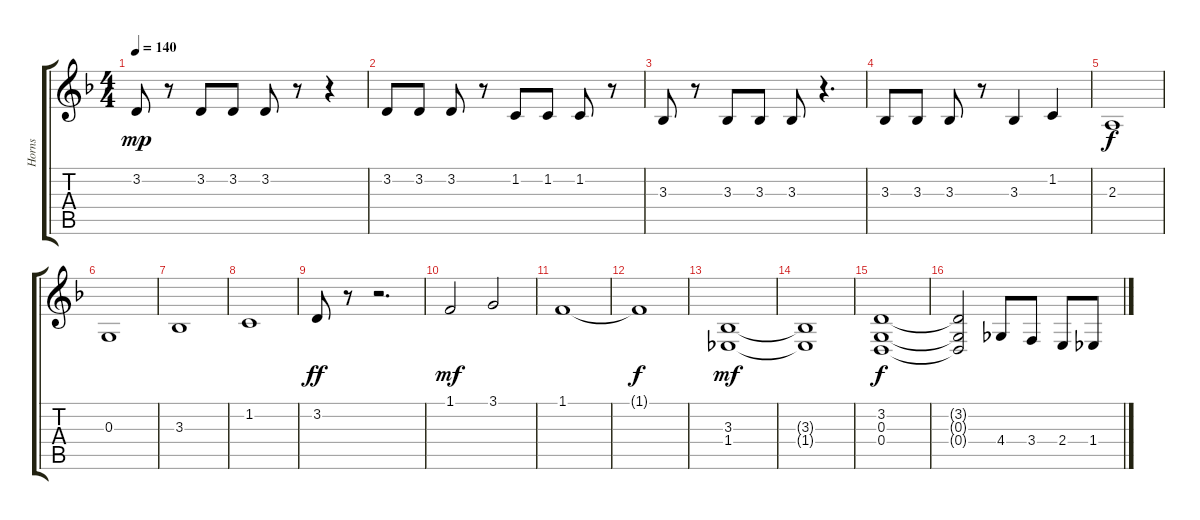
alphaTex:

\track ("Horns" "Horns") {instrument frenchhorn}
\staff {score tabs}
\tuning (E4 B3 G3 D3 A2 E2) {hide}
\ts (4 4)
\tempo 140
\clef g2
\ks dminor
3.2.8{dy mp} r.8 3.2.8 3.2.8 3.2.8 r.8 r.4 |
3.2.8 3.2.8 3.2.8 r.8 1.2.8 1.2.8 1.2.8 r.8 |
3.3.8 r.8 3.3.8 3.3.8 3.3.8 r.4{d} |
3.3.8 3.3.8 3.3.8 r.8 3.3.4 1.2.4 |
2.3.1{dy f} |
0.3.1 |
3.3.1 |
1.2.1 |
3.2.8{dy ff} r.8 r.2{d} |
1.1.2{dy mf} 3.1.2 |
1.1.1 |
1.1{t}.1{dy f} |
(3.3 1.4).1{dy mf} |
(3.3{t} 1.4{t}).1 |
(3.2 0.3 0.4).1{dy f} |
(3.2{t} 0.3{t} 0.4{t}).2 4.4.8 3.4.8 2.4.8 1.4.8
